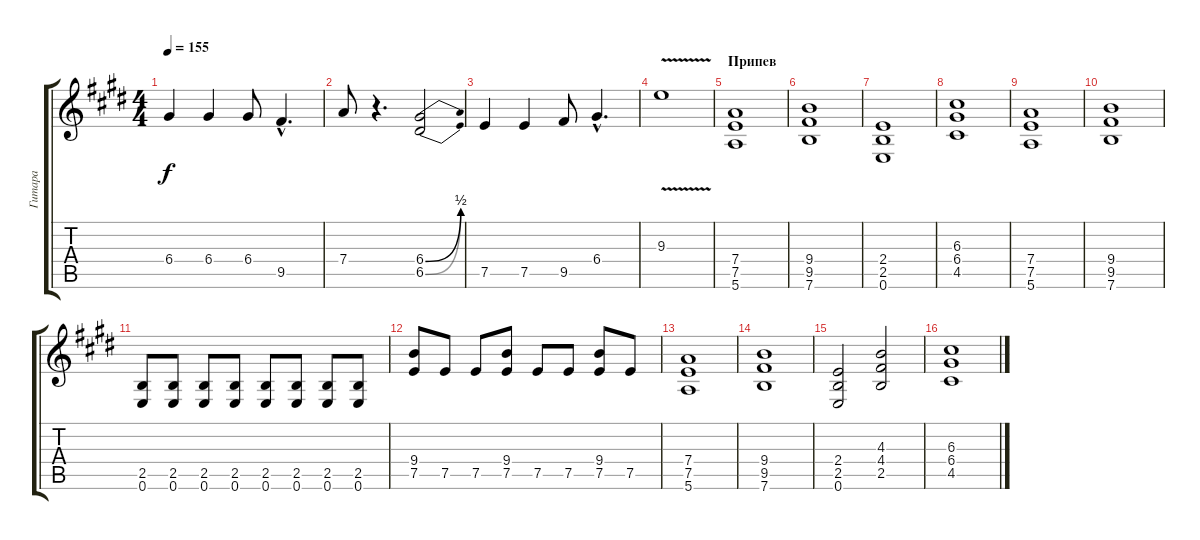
\track ("Гитара" "Гитара") {instrument electricguitarclean}
\staff {score tabs}
\tuning (E4 B3 G3 D3 A2 E2) {hide}
\ts (4 4)
\tempo 155
\clef g2
\ks e
6.4.4{dy f} 6.4.4 6.4.8 9.5{hac}.4{d} |
7.4.8 r.4{d} (6.4{be (bend 0 0 60 2)} 6.5{be (bend 0 0 60 2)}).2 |
7.5.4 7.5.4 9.5.8 6.4{hac}.4{d} |
9.3{v}.1{volume 0} |
\section ("" "Припев")
(7.4 7.5 5.6).1{volume 10 balance 0} |
(9.4 9.5 7.6).1 |
(2.4 2.5 0.6).1 |
(6.3 6.4 4.5).1 |
(7.4 7.5 5.6).1 |
(9.4 9.5 7.6).1 |
(2.5 0.6).8 (2.5 0.6).8 (2.5 0.6).8 (2.5 0.6).8 (2.5 0.6).8 (2.5 0.6).8 (2.5 0.6).8 (2.5 0.6).8 |
(9.4 7.5).8 7.5.8 7.5.8 (9.4 7.5).8 7.5.8 7.5.8 (9.4 7.5).8 7.5.8 |
(7.4 7.5 5.6).1{balance 0} |
(9.4 9.5 7.6).1 |
(2.4 2.5 0.6).2 (4.3 4.4 2.5).2 |
(6.3 6.4 4.5).1
